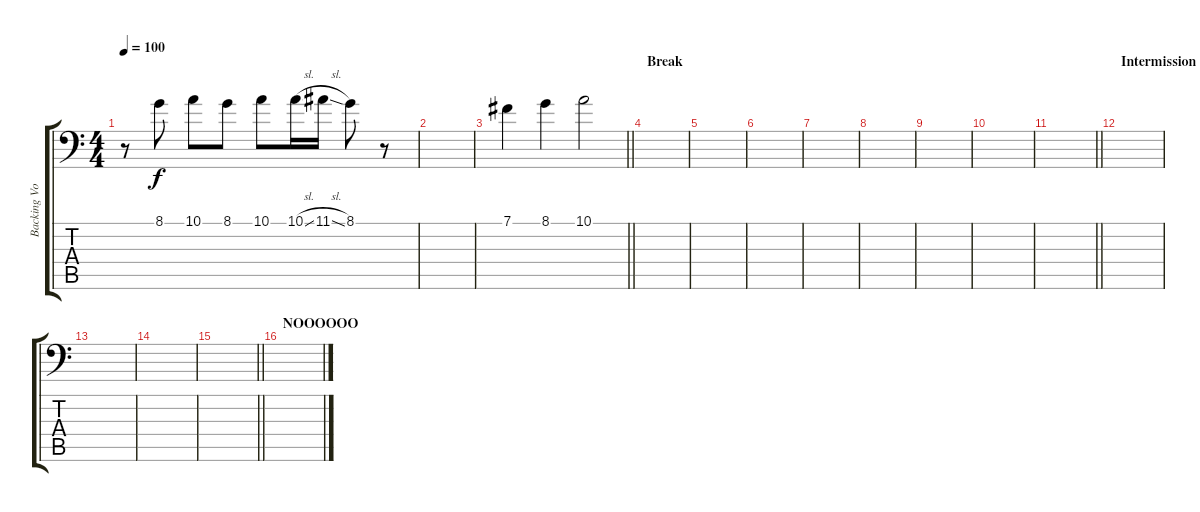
\track ("Backing Vocal" "Backing Vo") {instrument lead1square}
\staff {score tabs}
\tuning (B3 Gb3 D3 A2 E2 A1) {hide}
\ts (4 4)
\tempo 100
\clef f4
\ks c
r.8{dy f} 8.1.8 10.1.8 8.1.8 10.1.8 10.1{sl}.16 11.1{sl}.16 8.1.8 r.8 |
|
\barLineRight lightlight
7.1.4 8.1.4 10.1.2 |
\section ("" "Break")
|
|
|
|
|
|
|
\barLineRight lightlight
|
\section ("" "Intermission")
|
|
|
\barLineRight lightlight
|
\section ("" "NOOOOOO")
